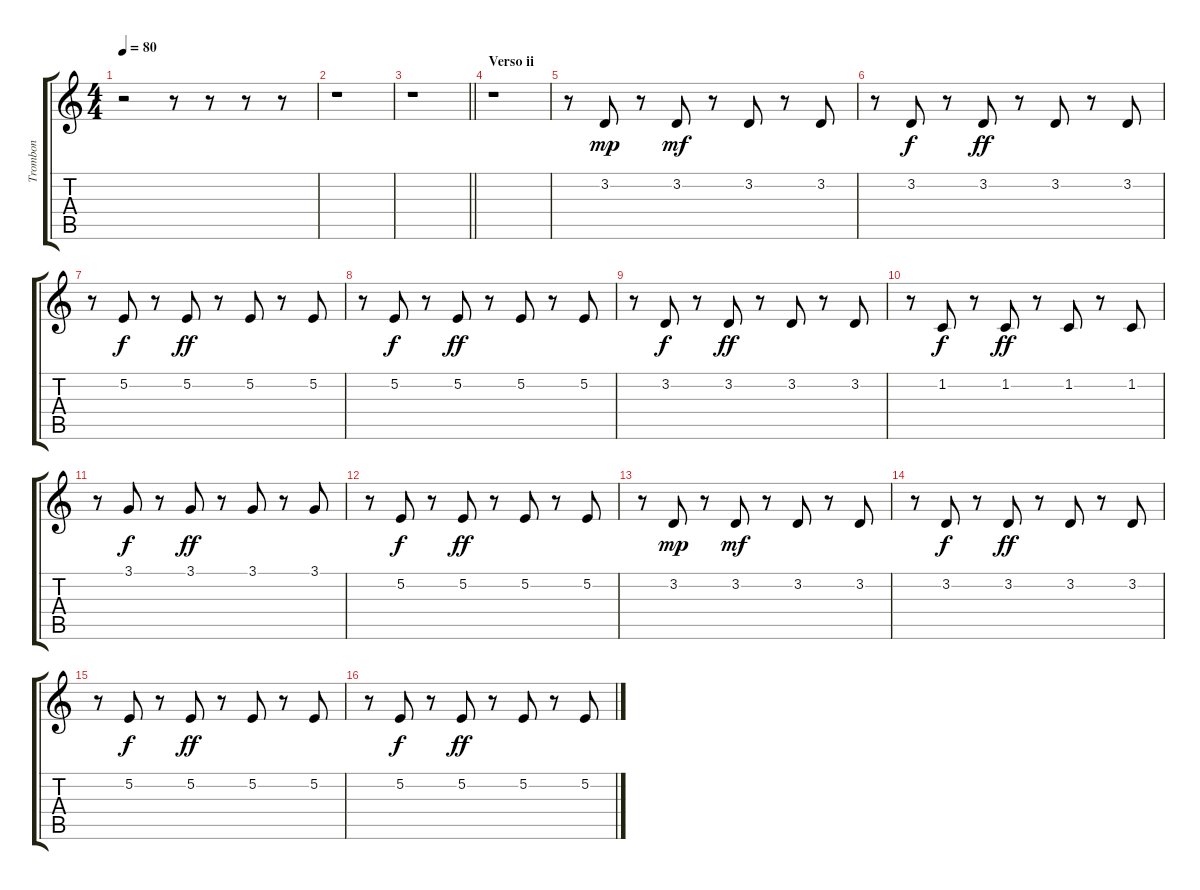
\track ("Trombon" "Trombon") {instrument brasssection}
\staff {score tabs}
\tuning (E4 B3 G3 D3 A2 E2) {hide}
\ts (4 4)
\tempo 80
\clef g2
\ks c
r.2{dy f} r.8 r.8 r.8 r.8 |
r.1 |
\barLineRight lightlight
r.1 |
\section ("" "Verso ii")
r.1 |
r.8 3.2.8{dy mp} r.8 3.2.8{dy mf} r.8 3.2.8 r.8 3.2.8 |
r.8 3.2.8{dy f} r.8 3.2.8{dy ff} r.8 3.2.8 r.8 3.2.8 |
r.8 5.2.8{dy f} r.8 5.2.8{dy ff} r.8 5.2.8 r.8 5.2.8 |
r.8 5.2.8{dy f} r.8 5.2.8{dy ff} r.8 5.2.8 r.8 5.2.8 |
r.8 3.2.8{dy f} r.8 3.2.8{dy ff} r.8 3.2.8 r.8 3.2.8 |
r.8 1.2.8{dy f} r.8 1.2.8{dy ff} r.8 1.2.8 r.8 1.2.8 |
r.8 3.1.8{dy f} r.8 3.1.8{dy ff} r.8 3.1.8 r.8 3.1.8 |
r.8 5.2.8{dy f} r.8 5.2.8{dy ff} r.8 5.2.8 r.8 5.2.8 |
r.8 3.2.8{dy mp} r.8 3.2.8{dy mf} r.8 3.2.8 r.8 3.2.8 |
r.8 3.2.8{dy f} r.8 3.2.8{dy ff} r.8 3.2.8 r.8 3.2.8 |
r.8 5.2.8{dy f} r.8 5.2.8{dy ff} r.8 5.2.8 r.8 5.2.8 |
r.8 5.2.8{dy f} r.8 5.2.8{dy ff} r.8 5.2.8 r.8 5.2.8
